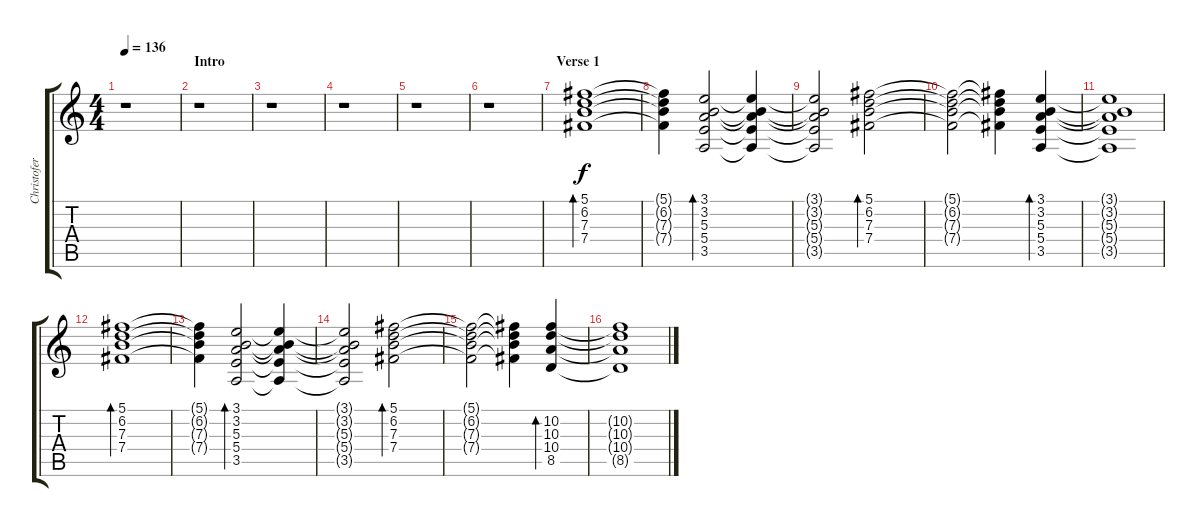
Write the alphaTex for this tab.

\track ("Christofer Johnsson" "Christofer") {instrument overdrivenguitar}
\staff {score tabs}
\tuning (Db4 Ab3 E3 B2 Gb2 Db2) {hide}
\ts (4 4)
\tempo 136
\clef g2
\ks c
r.1{dy f instrument overdrivenguitar} |
\section ("" "Intro")
r.1 |
r.1 |
r.1 |
r.1 |
r.1 |
\section ("" "Verse 1")
(5.1 6.2 7.3 7.4).1{bd 60 instrument acousticguitarsteel} |
(5.1{t} 6.2{t} 7.3{t} 7.4{t}).4 (3.1 3.2 5.3 5.4 3.5).2{bd 30} (3.1{t} 3.2{t} 5.3{t} 5.4{t} 3.5{t}).4 |
(3.1{t} 3.2{t} 5.3{t} 5.4{t} 3.5{t}).2 (5.1 6.2 7.3 7.4).2{bd 60} |
(5.1{t} 6.2{t} 7.3{t} 7.4{t}).2 (5.1{t} 6.2{t} 7.3{t} 7.4{t}).4 (3.1 3.2 5.3 5.4 3.5).4{bd 30} |
(3.1{t} 3.2{t} 5.3{t} 5.4{t} 3.5{t}).1 |
(5.1 6.2 7.3 7.4).1{bd 60} |
(5.1{t} 6.2{t} 7.3{t} 7.4{t}).4 (3.1 3.2 5.3 5.4 3.5).2{bd 30} (3.1{t} 3.2{t} 5.3{t} 5.4{t} 3.5{t}).4 |
(3.1{t} 3.2{t} 5.3{t} 5.4{t} 3.5{t}).2 (5.1 6.2 7.3 7.4).2{bd 60} |
(5.1{t} 6.2{t} 7.3{t} 7.4{t}).2 (5.1{t} 6.2{t} 7.3{t} 7.4{t}).4 (10.2 10.3 10.4 8.5).4{bd 30} |
(10.2{t} 10.3{t} 10.4{t} 8.5{t}).1
